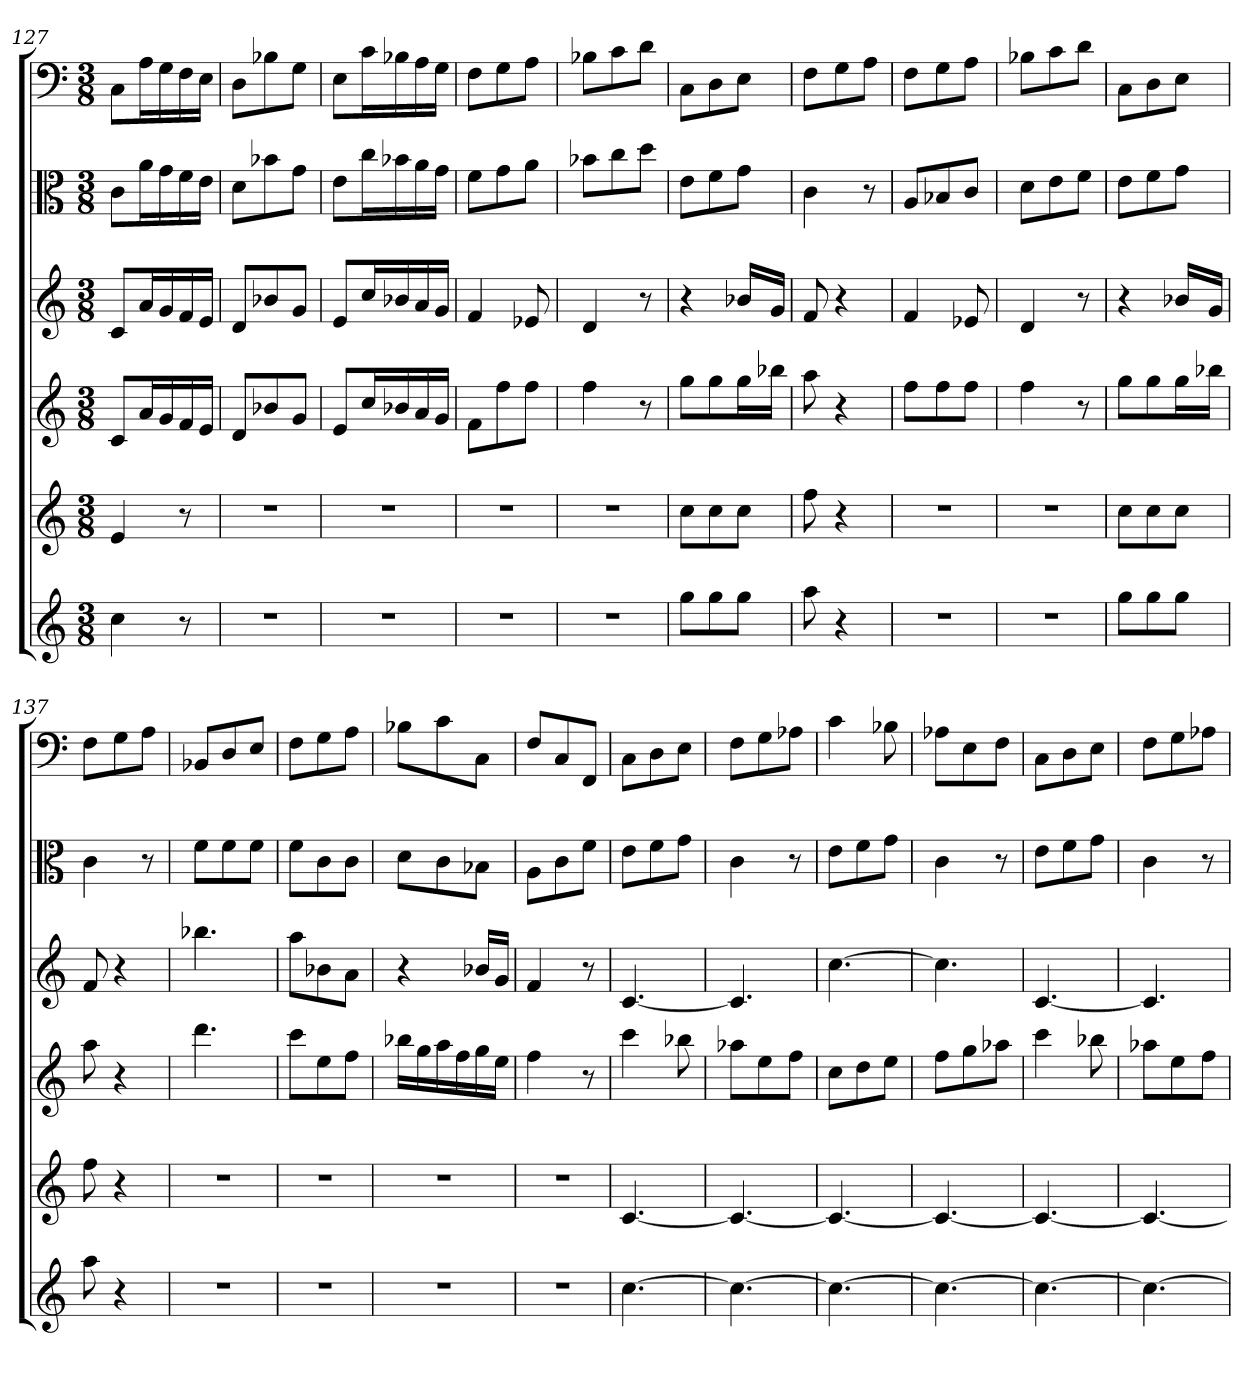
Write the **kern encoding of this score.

**kern	**kern	**kern	**kern	**kern	**kern
*part6	*part5	*part4	*part3	*part2	*part1
*staff6	*staff5	*staff4	*staff3	*staff2	*staff1
*	*	*	*	*clefC3	*clefF4
*k[]	*k[]	*k[]	*k[]	*k[]	*k[]
*C:	*C:	*C:	*C:	*C:	*C:
*M3/8	*M3/8	*M3/8	*M3/8	*M3/8	*M3/8
=127	=127	=127	=127	=127	=127
4cc	4e	8cL	8cL	8c\L	8C\L
.	.	16aL	16aL	16a\L	16A\L
.	.	16g	16g	16g\	16G\
8r	8r	16f	16f	16f\	16F\
.	.	16eJJ	16eJJ	16e\JJ	16E\JJ
=128	=128	=128	=128	=128	=128
4.r	4.r	8dL	8dL	8d\L	8D\L
.	.	8b-X	8b-X	8b-X\	8B-X\
.	.	8gJ	8gJ	8g\J	8G\J
=129	=129	=129	=129	=129	=129
4.r	4.r	8eL	8eL	8e\L	8E\L
.	.	16ccL	16ccL	16cc\L	16c\L
.	.	16b-X	16b-X	16b-X\	16B-X\
.	.	16a	16a	16a\	16A\
.	.	16gJJ	16gJJ	16g\JJ	16G\JJ
=130	=130	=130	=130	=130	=130
4.r	4.r	8fL	4f	8f\L	8F\L
.	.	8ff	.	8g\	8G\
.	.	8ffJ	8e-X	8a\J	8A\J
=131	=131	=131	=131	=131	=131
4.r	4.r	4ff	4d	8b-X\L	8B-X\L
.	.	.	.	8cc\	8c\
.	.	8r	8r	8dd\J	8d\J
=132	=132	=132	=132	=132	=132
8ggL	8ccL	8ggL	4r	8e\L	8C\L
8gg	8cc	8gg	.	8f\	8D\
8ggJ	8ccJ	16ggL	16b-XLL	8g\J	8E\J
.	.	16bb-XJJ	16gJJ	.	.
=133	=133	=133	=133	=133	=133
8aa	8ff	8aa	8f	4c	8F\L
4r	4r	4r	4r	.	8G\
.	.	.	.	8r	8A\J
=134	=134	=134	=134	=134	=134
4.r	4.r	8ffL	4f	8A/L	8F\L
.	.	8ff	.	8B-X/	8G\
.	.	8ffJ	8e-X	8c/J	8A\J
=135	=135	=135	=135	=135	=135
4.r	4.r	4ff	4d	8d\L	8B-X\L
.	.	.	.	8e\	8c\
.	.	8r	8r	8f\J	8d\J
=136	=136	=136	=136	=136	=136
8ggL	8ccL	8ggL	4r	8e\L	8C\L
8gg	8cc	8gg	.	8f\	8D\
8ggJ	8ccJ	16ggL	16b-XLL	8g\J	8E\J
.	.	16bb-XJJ	16gJJ	.	.
=137	=137	=137	=137	=137	=137
8aa	8ff	8aa	8f	4c	8F\L
4r	4r	4r	4r	.	8G\
.	.	.	.	8r	8A\J
=138	=138	=138	=138	=138	=138
4.r	4.r	4.ddd	4.bb-X	8f\L	8BB-X/L
.	.	.	.	8f\	8D/
.	.	.	.	8f\J	8E/J
=139	=139	=139	=139	=139	=139
4.r	4.r	8cccL	8aaL	8f\L	8F\L
.	.	8ee	8b-X	8c\	8G\
.	.	8ffJ	8aJ	8c\J	8A\J
=140	=140	=140	=140	=140	=140
4.r	4.r	16bb-XLL	4r	8d\L	8B-X\L
.	.	16gg	.	.	.
.	.	16aa	.	8c\	8c\
.	.	16ff	.	.	.
.	.	16gg	16b-XLL	8B-X\J	8C\J
.	.	16eeJJ	16gJJ	.	.
=141	=141	=141	=141	=141	=141
4.r	4.r	4ff	4f	8A\L	8F/L
.	.	.	.	8c\	8C/
.	.	8r	8r	8f\J	8FF/J
=142	=142	=142	=142	=142	=142
[4.cc	[4.c	4ccc	[4.c	8e\L	8C\L
.	.	.	.	8f\	8D\
.	.	8bb-X	.	8g\J	8E\J
=143	=143	=143	=143	=143	=143
4.cc_	4.c_	8aa-XL	4.c]	4c	8F\L
.	.	8ee	.	.	8G\
.	.	8ffJ	.	8r	8A-X\J
=144	=144	=144	=144	=144	=144
4.cc_	4.c_	8ccL	[4.cc	8e\L	4c
.	.	8dd	.	8f\	.
.	.	8eeJ	.	8g\J	8B-X
=145	=145	=145	=145	=145	=145
4.cc_	4.c_	8ffL	4.cc]	4c	8A-X\L
.	.	8gg	.	.	8E\
.	.	8aa-XJ	.	8r	8F\J
=146	=146	=146	=146	=146	=146
4.cc_	4.c_	4ccc	[4.c	8e\L	8C\L
.	.	.	.	8f\	8D\
.	.	8bb-X	.	8g\J	8E\J
=147	=147	=147	=147	=147	=147
4.cc_	4.c_	8aa-XL	4.c]	4c	8F\L
.	.	8ee	.	.	8G\
.	.	8ffJ	.	8r	8A-X\J
=	=	=	=	=	=
*-	*-	*-	*-	*-	*-
